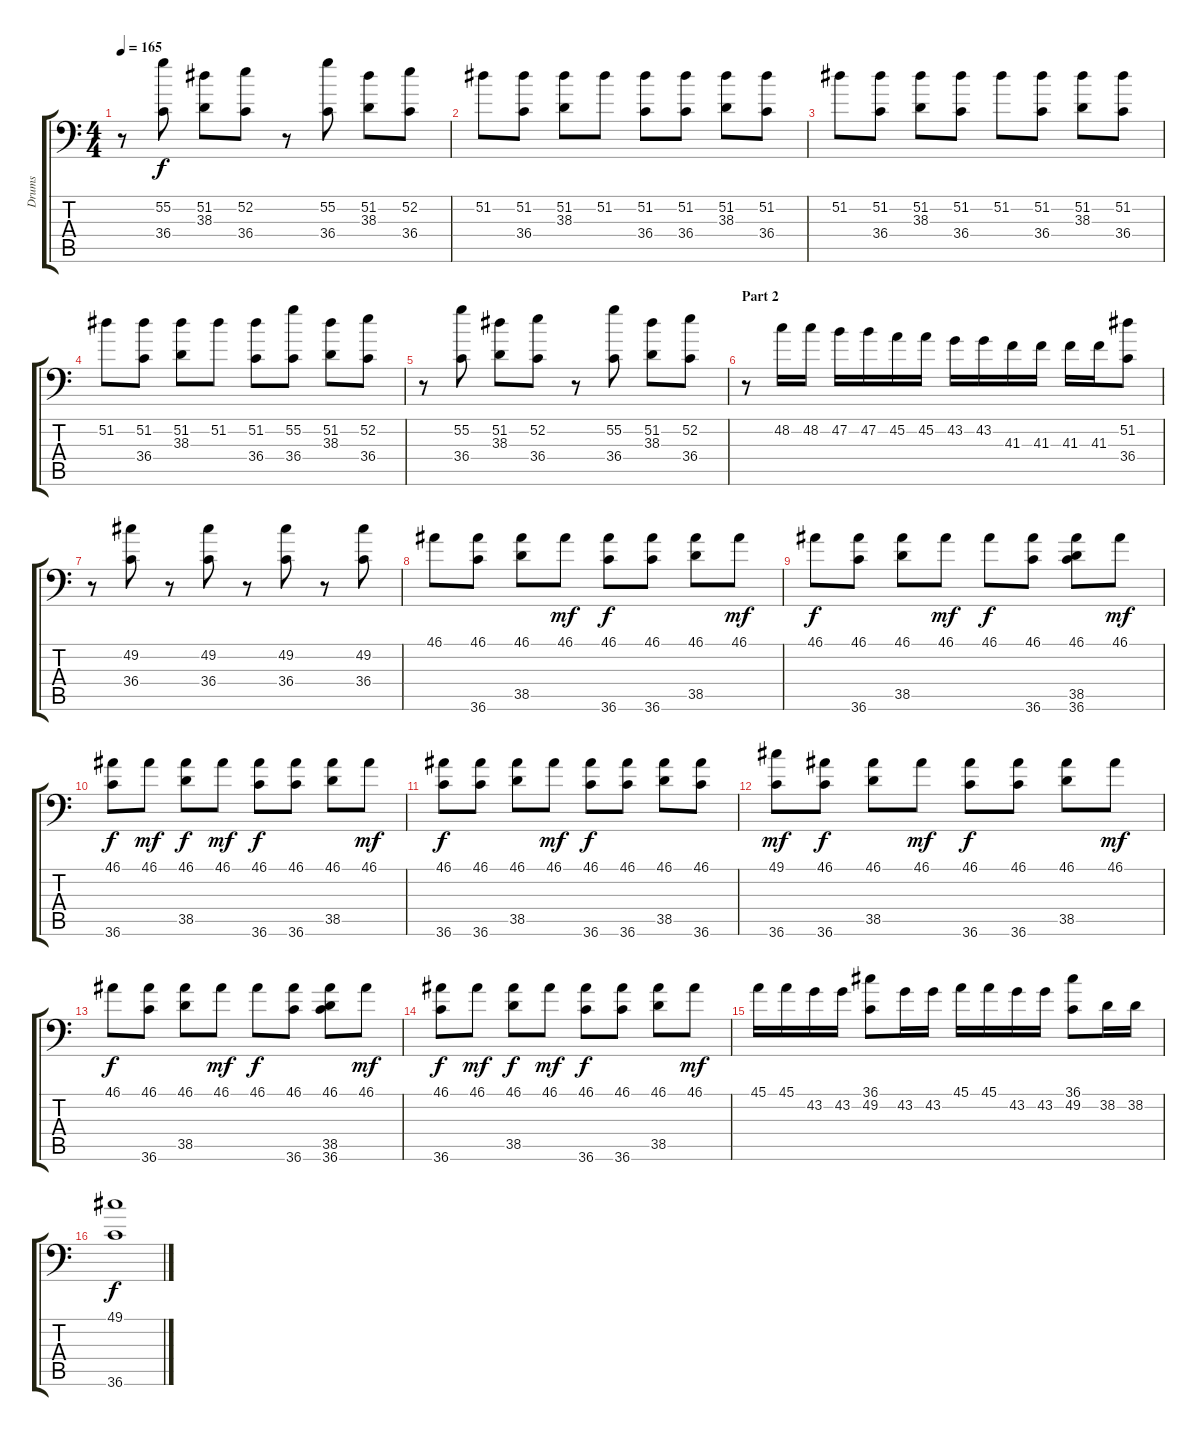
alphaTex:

\track ("Drums" "Drums") {instrument acousticgrandpiano}
\staff {score tabs}
\tuning (C-1 C-1 C-1 C-1 C-1 C-1) {hide}
\ts (4 4)
\tempo 165
\clef f4
\ks c
r.8{dy f} (55.2 36.4).8 (51.2 38.3).8 (52.2 36.4).8 r.8 (55.2 36.4).8 (51.2 38.3).8 (52.2 36.4).8 |
51.2.8 (51.2 36.4).8 (51.2 38.3).8 51.2.8 (51.2 36.4).8 (51.2 36.4).8 (51.2 38.3).8 (51.2 36.4).8 |
51.2.8 (51.2 36.4).8 (51.2 38.3).8 (51.2 36.4).8 51.2.8 (51.2 36.4).8 (51.2 38.3).8 (51.2 36.4).8 |
51.2.8 (51.2 36.4).8 (51.2 38.3).8 51.2.8 (51.2 36.4).8 (55.2 36.4).8 (51.2 38.3).8 (52.2 36.4).8 |
r.8 (55.2 36.4).8 (51.2 38.3).8 (52.2 36.4).8 r.8 (55.2 36.4).8 (51.2 38.3).8 (52.2 36.4).8 |
\section ("" "Part 2")
r.8 48.2.16 48.2.16 47.2.16 47.2.16 45.2.16 45.2.16 43.2.16 43.2.16 41.3.16 41.3.16 41.3.16 41.3.16 (51.2 36.4).8 |
r.8 (49.2 36.4).8 r.8 (49.2 36.4).8 r.8 (49.2 36.4).8 r.8 (49.2 36.4).8 |
46.1.8 (46.1 36.6).8 (46.1 38.5).8 46.1.8{dy mf} (46.1 36.6).8{dy f} (46.1 36.6).8 (46.1 38.5).8 46.1.8{dy mf} |
46.1.8{dy f} (46.1 36.6).8 (46.1 38.5).8 46.1.8{dy mf} 46.1.8{dy f} (46.1 36.6).8 (46.1 38.5 36.6).8 46.1.8{dy mf} |
(46.1 36.6).8{dy f} 46.1.8{dy mf} (46.1 38.5).8{dy f} 46.1.8{dy mf} (46.1 36.6).8{dy f} (46.1 36.6).8 (46.1 38.5).8 46.1.8{dy mf} |
(46.1 36.6).8{dy f} (46.1 36.6).8 (46.1 38.5).8 46.1.8{dy mf} (46.1 36.6).8{dy f} (46.1 36.6).8 (46.1 38.5).8 (46.1 36.6).8 |
(49.1 36.6).8{dy mf} (46.1 36.6).8{dy f} (46.1 38.5).8 46.1.8{dy mf} (46.1 36.6).8{dy f} (46.1 36.6).8 (46.1 38.5).8 46.1.8{dy mf} |
46.1.8{dy f} (46.1 36.6).8 (46.1 38.5).8 46.1.8{dy mf} 46.1.8{dy f} (46.1 36.6).8 (46.1 38.5 36.6).8 46.1.8{dy mf} |
(46.1 36.6).8{dy f} 46.1.8{dy mf} (46.1 38.5).8{dy f} 46.1.8{dy mf} (46.1 36.6).8{dy f} (46.1 36.6).8 (46.1 38.5).8 46.1.8{dy mf} |
45.1.16 45.1.16 43.2.16 43.2.16 (36.1 49.2).8 43.2.16 43.2.16 45.1.16 45.1.16 43.2.16 43.2.16 (36.1 49.2).8 38.2.16 38.2.16 |
(49.1 36.6).1{dy f}
